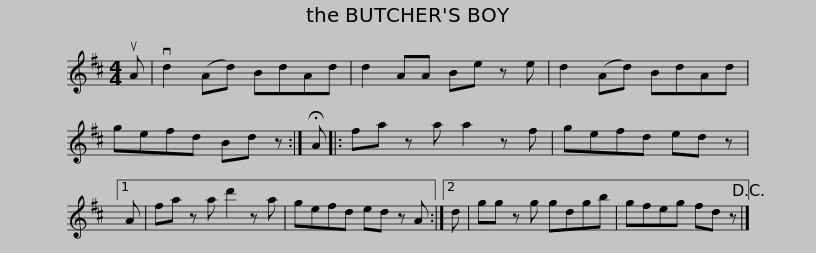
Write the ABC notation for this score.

X:1
L:1/8
M:4/4
I:linebreak $
K:D
V:1 treble
V:1
 uA | vd2 (Ad) BdAd | d2 AA Be z e | d2 (Ad) BdAd | gefd Bd z :| %5
 !fermata!A |: fa z a a2 z f |$ gefd ed z |1 A | fa z a d'2 z a | %10
 gefd ed z A :|2 d | gg z g gdgb | gfeg fd z!D.C.! |] %14
